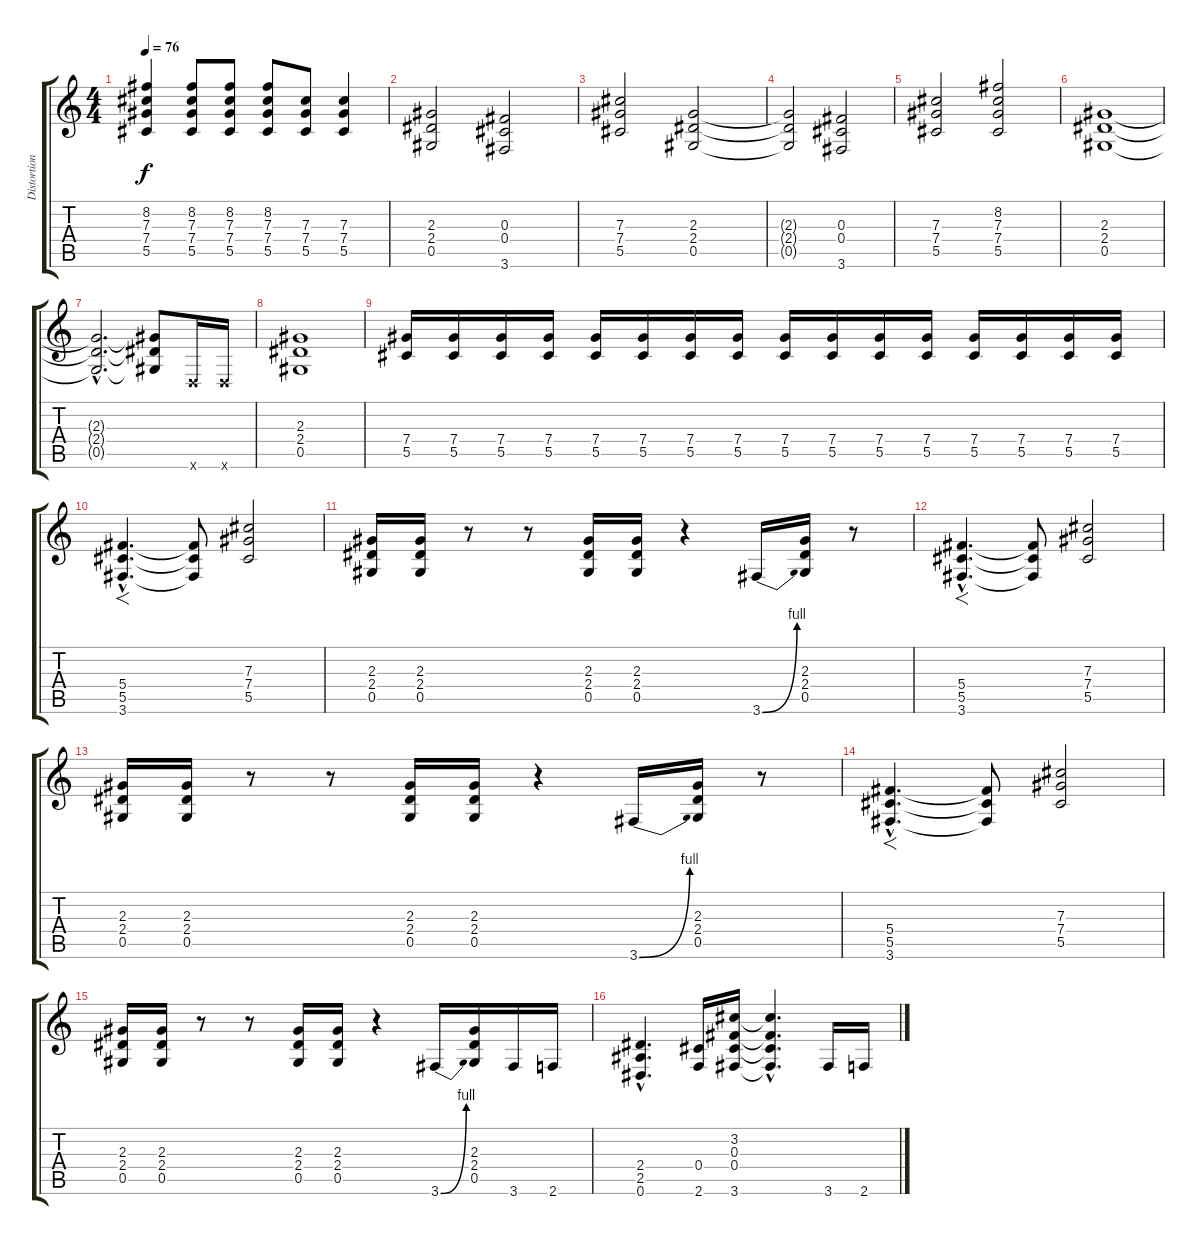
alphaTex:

\track ("Distortion Guitar" "Distortion") {instrument distortionguitar}
\staff {score tabs}
\tuning (Eb4 Bb3 Gb3 Db3 Ab2 Eb2) {hide}
\ts (4 4)
\tempo 76
\clef g2
\ks c
(8.2 7.3 7.4 5.5).4{dy f} (8.2 7.3 7.4 5.5).8 (8.2 7.3 7.4 5.5).8 (8.2 7.3 7.4 5.5).8 (7.3 7.4 5.5).8 (7.3 7.4 5.5).4 |
(2.3 2.4 0.5).2 (0.3 0.4 3.6).2 |
(7.3 7.4 5.5).2 (2.3 2.4 0.5).2 |
(2.3{t} 2.4{t} 0.5{t}).2 (0.3 0.4 3.6).2 |
(7.3 7.4 5.5).2 (8.2 7.3 7.4 5.5).2 |
(2.3 2.4 0.5).1 |
(2.3{hac t} 2.4{hac t} 0.5{hac t}).2{d} (2.3{t} 2.4{t} 0.5{t}).8 -1.6{x}.16 -1.6{x}.16 |
(2.3 2.4 0.5).1 |
(7.4 5.5).16 (7.4 5.5).16 (7.4 5.5).16 (7.4 5.5).16 (7.4 5.5).16 (7.4 5.5).16 (7.4 5.5).16 (7.4 5.5).16 (7.4 5.5).16 (7.4 5.5).16 (7.4 5.5).16 (7.4 5.5).16 (7.4 5.5).16 (7.4 5.5).16 (7.4 5.5).16 (7.4 5.5).16 |
(5.4{hac} 5.5{hac} 3.6{hac}).4{f d} (5.4{t} 5.5{t} 3.6{t}).8 (7.3 7.4 5.5).2 |
(2.3 2.4 0.5).16 (2.3 2.4 0.5).16 r.8 r.8 (2.3 2.4 0.5).16 (2.3 2.4 0.5).16 r.4 3.6{be (bend 0 0 60 4)}.16 (2.3 2.4 0.5).16 r.8 |
(5.4{hac} 5.5{hac} 3.6{hac}).4{f d} (5.4{t} 5.5{t} 3.6{t}).8 (7.3 7.4 5.5).2 |
(2.3 2.4 0.5).16 (2.3 2.4 0.5).16 r.8 r.8 (2.3 2.4 0.5).16 (2.3 2.4 0.5).16 r.4 3.6{be (bend 0 0 60 4)}.16 (2.3 2.4 0.5).16 r.8 |
(5.4{hac} 5.5{hac} 3.6{hac}).4{f d} (5.4{t} 5.5{t} 3.6{t}).8 (7.3 7.4 5.5).2 |
(2.3 2.4 0.5).16 (2.3 2.4 0.5).16 r.8 r.8 (2.3 2.4 0.5).16 (2.3 2.4 0.5).16 r.4 3.6{be (bend 0 0 60 4)}.16 (2.3 2.4 0.5).16 3.6.16 2.6.16 |
(2.4{hac} 2.5{hac} 0.6{hac}).4{d} (0.4 2.6).16 (3.2 0.3 0.4 3.6).16 (3.2{hac t} 0.3{hac t} 0.4{hac t} 3.6{hac t}).4{d} 3.6.16 2.6.16
